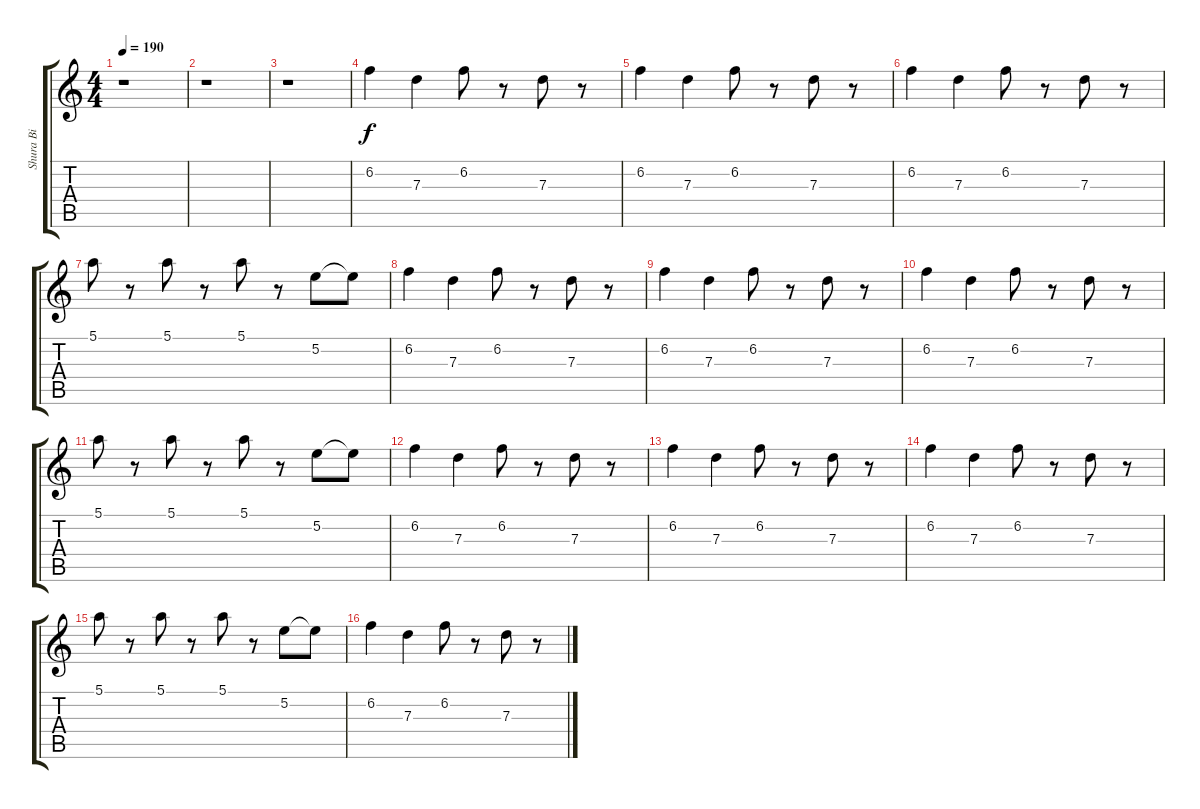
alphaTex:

\track ("Shura Bi" "Shura Bi") {instrument distortionguitar}
\staff {score tabs}
\tuning (E4 B3 G3 D3 A2 E2) {hide}
\ts (4 4)
\tempo 190
\clef g2
\ks c
r.1{dy f} |
r.1 |
r.1 |
6.2.4 7.3.4 6.2.8 r.8 7.3.8 r.8 |
6.2.4 7.3.4 6.2.8 r.8 7.3.8 r.8 |
6.2.4 7.3.4 6.2.8 r.8 7.3.8 r.8 |
5.1.8 r.8 5.1.8 r.8 5.1.8 r.8 5.2.8 5.2{t}.8 |
6.2.4 7.3.4 6.2.8 r.8 7.3.8 r.8 |
6.2.4 7.3.4 6.2.8 r.8 7.3.8 r.8 |
6.2.4 7.3.4 6.2.8 r.8 7.3.8 r.8 |
5.1.8 r.8 5.1.8 r.8 5.1.8 r.8 5.2.8 5.2{t}.8 |
6.2.4 7.3.4 6.2.8 r.8 7.3.8 r.8 |
6.2.4 7.3.4 6.2.8 r.8 7.3.8 r.8 |
6.2.4 7.3.4 6.2.8 r.8 7.3.8 r.8 |
5.1.8 r.8 5.1.8 r.8 5.1.8 r.8 5.2.8 5.2{t}.8 |
6.2.4 7.3.4 6.2.8 r.8 7.3.8 r.8
